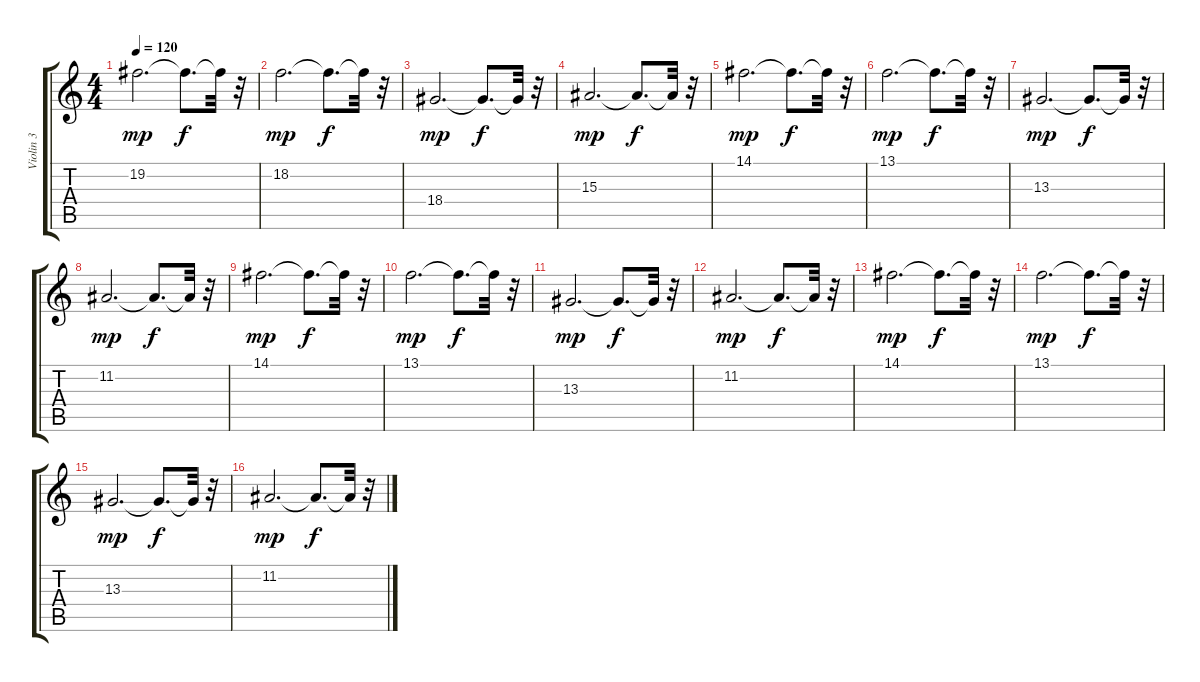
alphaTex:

\track ("Violin 3" "Violin 3") {instrument stringensemble1}
\staff {score tabs}
\tuning (E4 B3 G3 D3 A2 E2) {hide}
\ts (4 4)
\tempo 120
\clef g2
\ks c
19.2.2{d dy mp volume 12} 19.2{t}.8{d dy f} 19.2{t}.32 r.32 |
18.2.2{d dy mp volume 12} 18.2{t}.8{d dy f} 18.2{t}.32 r.32 |
18.4.2{d dy mp volume 12} 18.4{t}.8{d dy f} 18.4{t}.32 r.32 |
15.3.2{d dy mp volume 12} 15.3{t}.8{d dy f} 15.3{t}.32 r.32 |
14.1.2{d dy mp volume 12} 14.1{t}.8{d dy f} 14.1{t}.32 r.32 |
13.1.2{d dy mp volume 12} 13.1{t}.8{d dy f} 13.1{t}.32 r.32 |
13.3.2{d dy mp volume 12} 13.3{t}.8{d dy f} 13.3{t}.32 r.32 |
11.2.2{d dy mp volume 12} 11.2{t}.8{d dy f} 11.2{t}.32 r.32 |
14.1.2{d dy mp volume 12} 14.1{t}.8{d dy f} 14.1{t}.32 r.32 |
13.1.2{d dy mp volume 12} 13.1{t}.8{d dy f} 13.1{t}.32 r.32 |
13.3.2{d dy mp volume 12} 13.3{t}.8{d dy f} 13.3{t}.32 r.32 |
11.2.2{d dy mp volume 12} 11.2{t}.8{d dy f} 11.2{t}.32 r.32 |
14.1.2{d dy mp volume 12} 14.1{t}.8{d dy f} 14.1{t}.32 r.32 |
13.1.2{d dy mp volume 12} 13.1{t}.8{d dy f} 13.1{t}.32 r.32 |
13.3.2{d dy mp volume 12} 13.3{t}.8{d dy f} 13.3{t}.32 r.32 |
11.2.2{d dy mp volume 12} 11.2{t}.8{d dy f} 11.2{t}.32 r.32
